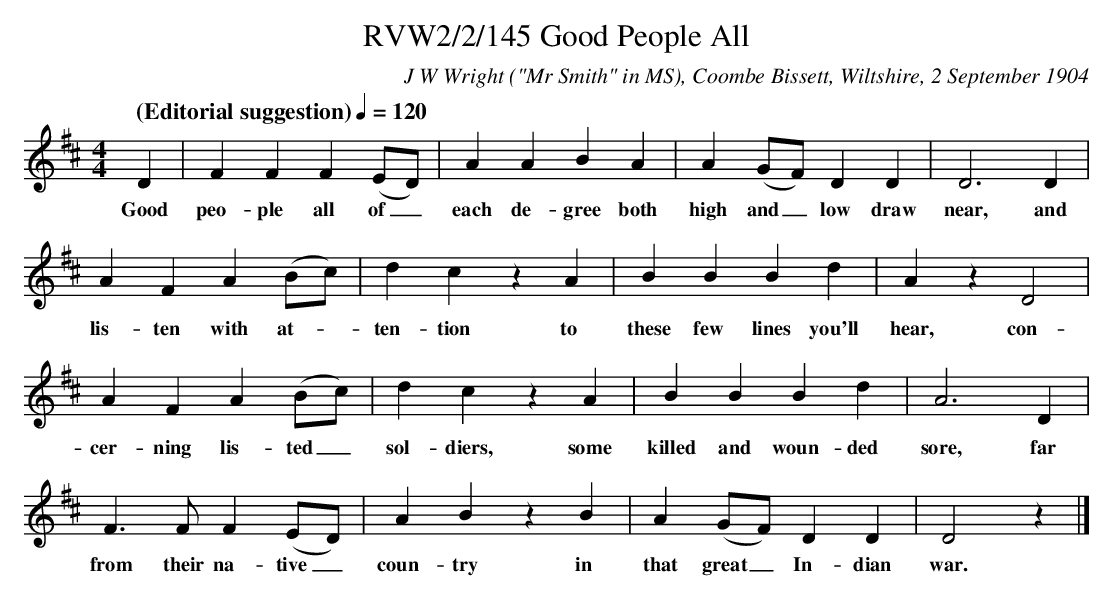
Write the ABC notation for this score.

X:1
T:RVW2/2/145 Good People All
C:J W Wright ("Mr Smith" in MS), Coombe Bissett, Wiltshire, 2 September 1904
L:1/4
Q: "(Editorial suggestion)" 1/4=120
M:4/4
K:D
D | F F F (E/2D/2) | A A B A | A (G/2F/2) D D | D3 D |
w: Good peo-ple all of_ each de-gree both high and_ low draw near, and
A F A (B/2c/2) | d c z A | B B B d | A z D2 |
w: lis-ten with at-*ten-tion to these few lines you'll hear, con-
A F A (B/2c/2) | d c z A | B B B d | A3 D |
w: cer-ning lis-ted_ sol-diers, some killed and woun-ded sore, far
F3/2 F/2 F (E/2D/2) | A B z B | A (G/2F/2) D D | D2 z |]
w: from their na-tive_ coun-try in that great_ In-dian war.
